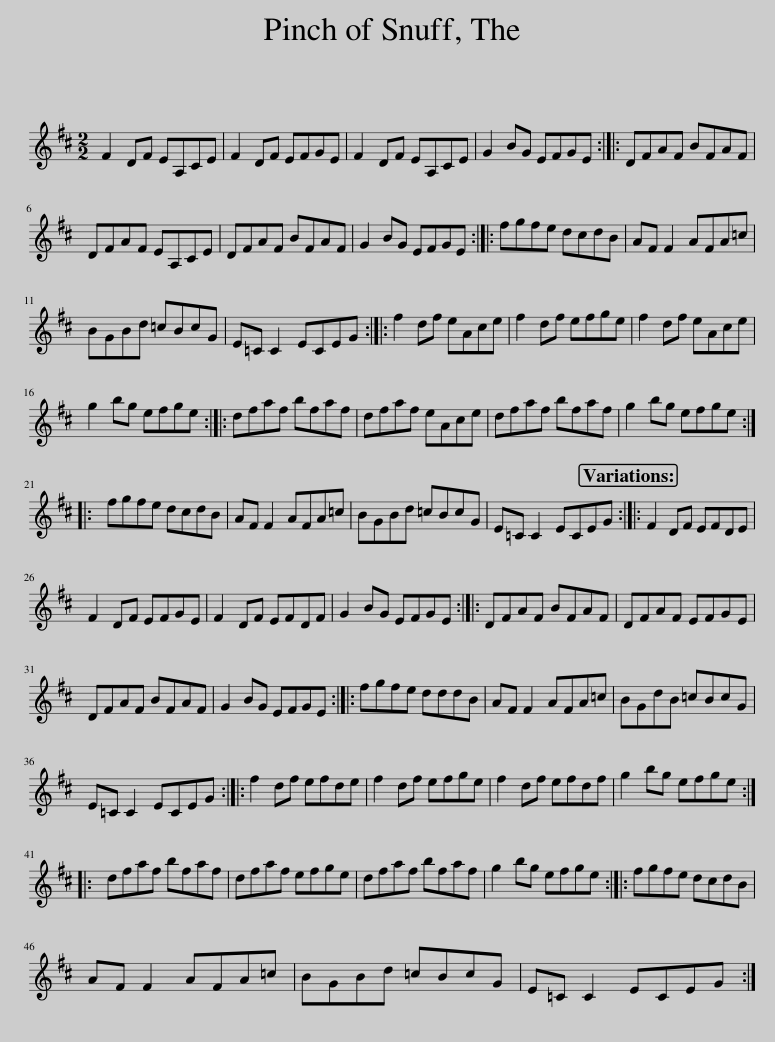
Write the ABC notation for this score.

X:1
L:1/8
M:2/2
I:linebreak $
K:D
V:1 treble
V:1
 F2 DF EA,CE | F2 DF EFGE | F2 DF EA,CE | G2 BG EFGE :: DFAF BFAF |$ %5
 DFAF EA,CE | DFAF BFAF | G2 BG EFGE :: fgfe dcdB | AF F2 AFA=c |$ %10
 BGBd =cBcG | E=C C2 ECEG :: f2 df eAce | f2 df efge | f2 df eAce |$ %15
 g2 bg efge :: dfaf bfaf | dfaf eAce | dfaf bfaf | g2 bg efge ::$ %20
 fgfe dcdB | AF F2 AFA=c | BGBd =cBcG | E=C C2 ECEG :: F2 DF EFDE |$ %25
 F2 DF EFGE | F2 DF EFDF | G2 BG EFGE :: DFAF BFAF | DFAF EFGE |$ %30
 DFAF BFAF | G2 BG EFGE :: fgfe dddB | AF F2 AFA=c | BGdB =cBcG |$ %35
 E=C C2 ECEG :: f2 df efde | f2 df efge | f2 df efdf | g2 bg efge ::$ %40
 dfaf bfaf | dfaf efge | dfaf bfaf | g2 bg efge :: fgfe dcdB |$ %45
 AF F2 AFA=c | BGBd =cBcG | E=C C2 ECEG :| %48
